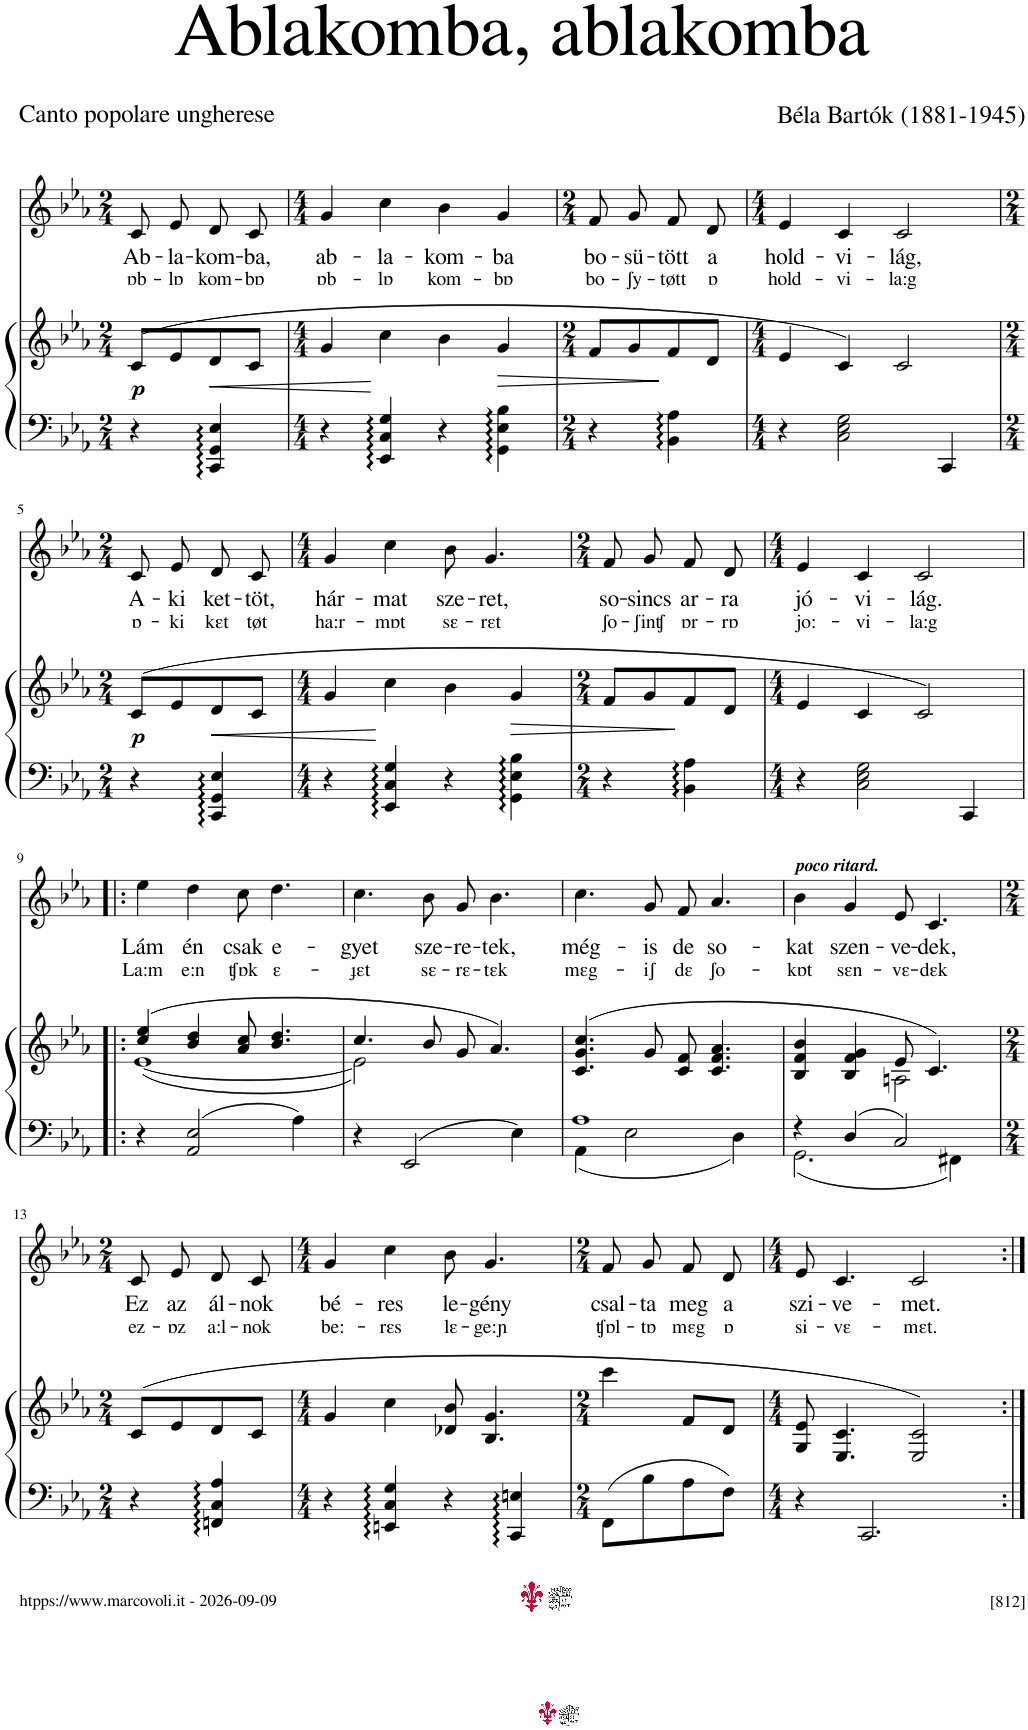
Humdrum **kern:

**kern	**kern	**dynam	**kern	**text	**text
*part2	*part2	*part2	*part1	*part1	*part1
*staff3	*staff2	*staff2/3	*staff1	*staff1	*staff1
*I"Piano	*	*	*I"Voice	*	*
*I'Pno	*	*	*	*	*
*clefF4	*clefG2	*	*clefG2	*	*
*k[b-e-a-]	*k[b-e-a-]	*	*k[b-e-a-]	*	*
*M2/4	*M2/4	*	*M2/4	*	*
=1	=1	=1	=1	=1	=1
!	!	!LO:DY:b	!	!LO:LY:b	!LO:LY:b
4r	(8c/L	p	8c/L	Ab-	ɒb-
!	!	!	!	!LO:LY:b	!LO:LY:b
.	8e-/	.	8e-/J	-la-	-lɒ
!	!	!LO:HP:b	!	!LO:LY:b	!LO:LY:b
4CC/:: 4GG/:: 4E-/::	8d/	<	8d/L	-kom-	kom-
!	!	!	!	!LO:LY:b	!LO:LY:b
.	8c/J	.	8c/J	-ba,	-bɒ
=2	=2	=2	=2	=2	=2
*M4/4	*M4/4	*	*M4/4	*	*
!	!	!	!	!LO:LY:b	!LO:LY:b
4r	4g/	.	4g/	ab-	ɒb-
!	!	!	!	!LO:LY:b	!LO:LY:b
4EE-/:: 4C/:: 4G/::	4cc\	[	4cc\	-la-	-lɒ
!	!	!	!	!LO:LY:b	!LO:LY:b
4r	4b-\	.	4b-\	-kom-	kom-
!	!	!LO:HP:b	!	!LO:LY:b	!LO:LY:b
4GG\:: 4E-\:: 4B-\::	4g/	>	4g/	-ba	-bɒ
=3	=3	=3	=3	=3	=3
*M2/4	*M2/4	*	*M2/4	*	*
!	!	!	!	!LO:LY:b	!LO:LY:b
4r	8f/L	.	8f/L	bo-	bo-
!	!	!	!	!LO:LY:b	!LO:LY:b
.	8g/	.	8g/J	-sü-	-ʃy-
!	!	!	!	!LO:LY:b	!LO:LY:b
4BB-\:: 4A-\::	8f/	]	8f/L	-tött	-tøtt
!	!	!	!	!LO:LY:b	!LO:LY:b
.	8d/J	.	8d/J	a	ɒ
=4	=4	=4	=4	=4	=4
*M4/4	*M4/4	*	*M4/4	*	*
!	!	!	!	!LO:LY:b	!LO:LY:b
4r	4e-/	.	4e-/	hold-	hold-
!	!	!	!	!LO:LY:b	!LO:LY:b
2C\ 2E-\ 2G\	4c/)	.	4c/	-vi-	-vi-
!	!	!	!	!LO:LY:b	!LO:LY:b
.	2c/	.	2c/	-lág,	-la:g
4CC/	.	.	.	.	.
!!LO:LB:g=z
=5	=5	=5	=5	=5	=5
*M2/4	*M2/4	*	*M2/4	*	*
!	!	!LO:DY:b	!	!LO:LY:b	!LO:LY:b
4r	(8c/L	p	8c/L	A-	ɒ-
!	!	!	!	!LO:LY:b	!LO:LY:b
.	8e-/	.	8e-/J	-ki	-ki
!	!	!LO:HP:b	!	!LO:LY:b	!LO:LY:b
4CC/:: 4GG/:: 4E-/::	8d/	<	8d/L	ket-	kεt
!	!	!	!	!LO:LY:b	!LO:LY:b
.	8c/J	.	8c/J	-töt,	-tøt
=6	=6	=6	=6	=6	=6
*M4/4	*M4/4	*	*M4/4	*	*
!	!	!	!	!LO:LY:b	!LO:LY:b
4r	4g/	.	4g/	hár-	ha:r-
!	!	!	!	!LO:LY:b	!LO:LY:b
4EE-/:: 4C/:: 4G/::	4cc\	[	4cc\	-mat	-mɒt
!	!	!	!	!LO:LY:b	!LO:LY:b
4r	4b-\	.	8b-\	sze-	sε-
!	!	!	!	!LO:LY:b	!LO:LY:b
.	.	.	4.g/	-ret,	-rεt
!	!	!LO:HP:b	!	!	!
4GG\:: 4E-\:: 4B-\::	4g/	>	.	.	.
=7	=7	=7	=7	=7	=7
*M2/4	*M2/4	*	*M2/4	*	*
!	!	!	!	!LO:LY:b	!LO:LY:b
4r	8f/L	.	8f/L	-so-	ʃo-
!	!	!	!	!LO:LY:b	!LO:LY:b
.	8g/	.	8g/J	-sincs	-ʃinʧ
!	!	!	!	!LO:LY:b	!LO:LY:b
4BB-\:: 4A-\::	8f/	]	8f/L	ar-	ɒr-
!	!	!	!	!LO:LY:b	!LO:LY:b
.	8d/J	.	8d/J	-ra	rɒ
=8	=8	=8	=8	=8	=8
*M4/4	*M4/4	*	*M4/4	*	*
!	!	!	!	!LO:LY:b	!LO:LY:b
4r	4e-/	.	4e-/	jó-	jo:-
!	!	!	!	!LO:LY:b	!LO:LY:b
2C\ 2E-\ 2G\	4c/	.	4c/	-vi-	-vi-
!	!	!	!	!LO:LY:b	!LO:LY:b
.	2c/)	.	2c/	-lág.	-la:g
4CC/	.	.	.	.	.
!!LO:LB:g=z
=9!|:	=9!|:	=9!|:	=9!|:	=9!|:	=9!|:
*	*^	*	*	*	*
!	!	!	!	!	!LO:LY:b	!LO:LY:b
4r	(4cc/ 4ee-/	([1e-	.	4ee-\	Lám	La:m
!	!	!	!	!	!LO:LY:b	!LO:LY:b
2AA-/ 2E-/	4b-/ 4dd/	.	.	4dd\	én	e:n
!	!	!	!	!	!LO:LY:b	!LO:LY:b
.	8a-/ 8cc/	.	.	8cc\	csak	ʧɒk
!	!	!	!	!	!LO:LY:b	!LO:LY:b
.	4.b-/ 4.dd/	.	.	4.dd\	e-	ε-
4A-\	.	.	.	.	.	.
=10	=10	=10	=10	=10	=10	=10
!	!	!	!	!	!LO:LY:b	!LO:LY:b
4r	4.cc/	2e-\])	.	4.cc\	-gyet	-ɟεt
2EE-/	.	.	.	.	.	.
!	!	!	!	!	!LO:LY:b	!LO:LY:b
.	8b-/	.	.	8b-\	sze-	sε-
!	!	!	!	!	!LO:LY:b	!LO:LY:b
.	8g/	2ryy	.	8g/	-re-	-rε-
!	!	!	!	!	!LO:LY:b	!LO:LY:b
.	4.a-/)	.	.	4.b-\	-tek,	-tεk
4E-\	.	.	.	.	.	.
*	*v	*v	*	*	*	*
=11	=11	=11	=11	=11	=11
*^	*	*	*	*	*
!	!	!	!	!	!LO:LY:b	!LO:LY:b
1A-	4AA-\	(4.c/ 4.g/ 4.cc/	.	4.cc\	még-	mεg-
.	2E-\	.	.	.	.	.
!	!	!	!	!	!LO:LY:b	!LO:LY:b
.	.	8g/	.	8g/	-is	-iʃ
!	!	!	!	!	!LO:LY:b	!LO:LY:b
.	.	8c/ 8f/	.	8f/	de	dε
!	!	!	!	!	!LO:LY:b	!LO:LY:b
.	.	4.c/ 4.f/ 4.a-/	.	4.a-/	so-	ʃo-
.	4D\	.	.	.	.	.
=12	=12	=12	=12	=12	=12	=12
*	*	*^	*	*	*	*
!	!	!	!	!	!LO:TX:a:Bi:t=poco ritard.	!	!
!	!	!	!	!	!	!LO:LY:b	!LO:LY:b
4r	2.GG\	4B-/ 4f/ 4b-/	2ryy	.	4b-\	-kat	-kɒt
!	!	!	!	!	!	!LO:LY:b	!LO:LY:b
4D/	.	4B-/ 4f/ 4g/	.	.	4g/	szen-	sεn-
!	!	!	!	!	!	!LO:LY:b	!LO:LY:b
2C/	.	8e-/	2An\	.	8e-/	-ve-	-vε-
!	!	!	!	!	!	!LO:LY:b	!LO:LY:b
.	.	4.c/)	.	.	4.c/	-dek,	-dεk
.	4FF#X\	.	.	.	.	.	.
*v	*v	*	*	*	*	*	*
*	*v	*v	*	*	*	*
!!LO:LB:g=z
=13	=13	=13	=13	=13	=13
*M2/4	*M2/4	*	*M2/4	*	*
*^	*	*	*	*	*
!	!	!	!	!	!LO:LY:b	!LO:LY:b
*v	*v	*	*	*	*	*
4r	(8c/L	.	8c/L	Ez	ez-
!	!	!	!	!LO:LY:b	!LO:LY:b
.	8e-/	.	8e-/J	az	-ɒz
!	!	!	!	!LO:LY:b	!LO:LY:b
4FFn/:: 4C/:: 4A-/::	8d/	.	8d/L	ál-	a:l-
!	!	!	!	!LO:LY:b	!LO:LY:b
.	8c/J	.	8c/J	-nok	-nok
=14	=14	=14	=14	=14	=14
*M4/4	*M4/4	*	*M4/4	*	*
!	!	!	!	!LO:LY:b	!LO:LY:b
4r	4g/	.	4g/	bé-	be:-
!	!	!	!	!LO:LY:b	!LO:LY:b
4EEn/:: 4C/:: 4G/::	4cc\	.	4cc\	-res	-rεs
!	!	!	!	!LO:LY:b	!LO:LY:b
4r	8d-X/ 8b-/	.	8b-\	le-	lε-
!	!	!	!	!LO:LY:b	!LO:LY:b
.	4.B-/ 4.g/	.	4.g/	-gény	-ge:ɲ
4CC/:: 4En/::	.	.	.	.	.
=15	=15	=15	=15	=15	=15
*M2/4	*M2/4	*	*M2/4	*	*
!	!	!	!	!LO:LY:b	!LO:LY:b
8FF\L	4ccc\	.	8f/L	csal-	ʧɒl-
!	!	!	!	!LO:LY:b	!LO:LY:b
8B-\	.	.	8g/J	-ta	-tɒ
!	!	!	!	!LO:LY:b	!LO:LY:b
8A-\	8f/L	.	8f/L	meg	mεg
!	!	!	!	!LO:LY:b	!LO:LY:b
8F\J	8d/J	.	8d/J	a	ɒ
=16	=16	=16	=16	=16	=16
*M4/4	*M4/4	*	*M4/4	*	*
!	!	!	!	!LO:LY:b	!LO:LY:b
4r	8G/ 8e-/	.	8e-/	szi-	si-
!	!	!	!	!LO:LY:b	!LO:LY:b
.	4.E-/ 4.c/	.	4.c/	-ve-	-vε-
2.CC/	.	.	.	.	.
!	!	!	!	!LO:LY:b	!LO:LY:b
.	2E-/ 2c/)	.	2c/	-met.	-mεt.
=:|!	=:|!	=:|!	=:|!	=:|!	=:|!
*-	*-	*-	*-	*-	*-
